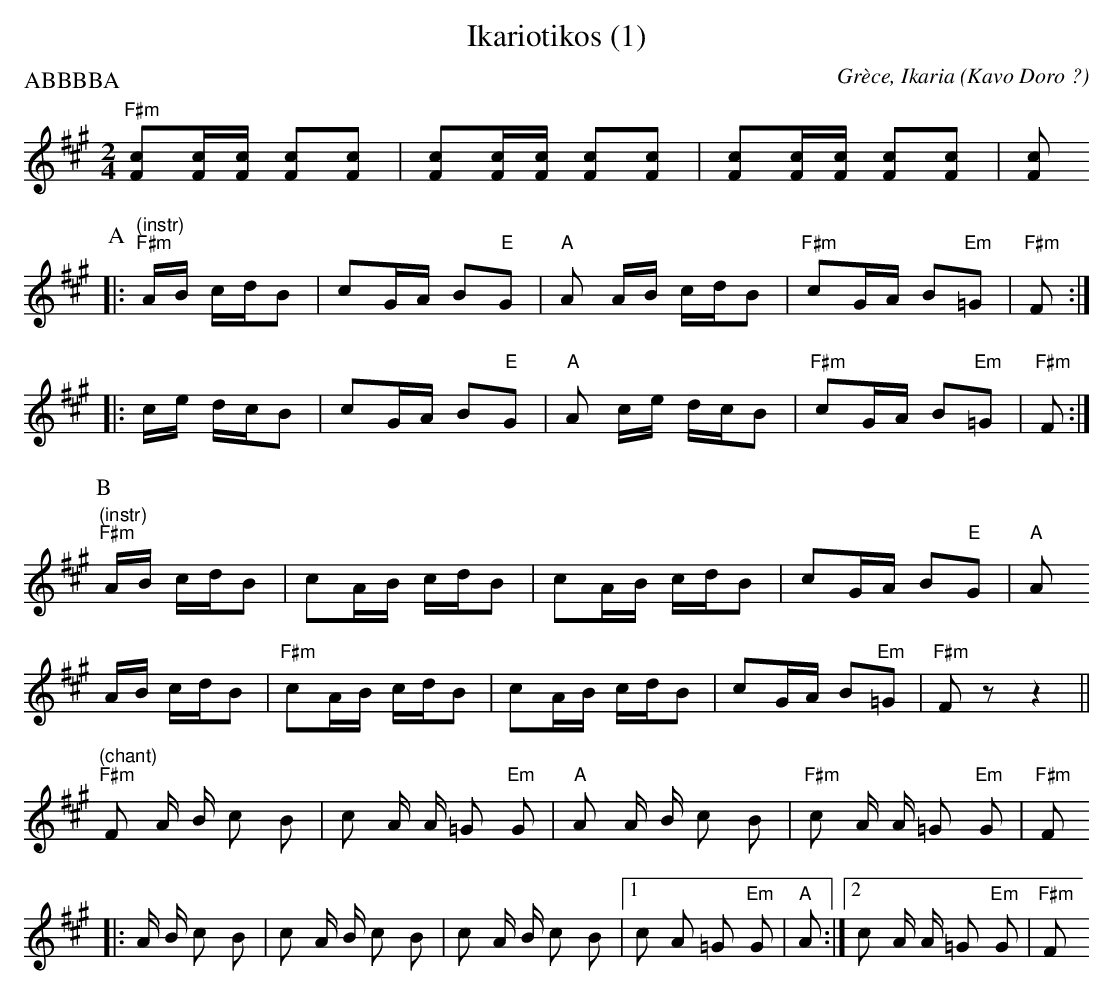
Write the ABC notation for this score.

X:1
T:Ikariotikos (1)
O:Gr\`ece, Ikaria (Kavo Doro ?)
P:ABBBBA
M:2/4
L:1/16
K:F#m
"F#m"[F2c2][Fc][Fc] [F2c2][F2c2] | [F2c2][Fc][Fc] [F2c2][F2c2] | [F2c2][Fc][Fc] [F2c2][F2c2] | [F2c2]
P:A
|: "^(instr)""F#m"AB cdB2 | c2GA B2"E"G2 | "A"A2 AB cdB2 | "F#m"c2GA B2"Em"=G2 | "F#m"F2 :|
|: ce dcB2 | c2GA B2"E"G2 | "A"A2 ce dcB2 | "F#m"c2GA B2"Em"=G2 | "F#m"F2 :|
P:B
"^(instr)""F#m"AB cdB2 | c2AB cdB2 | c2AB cdB2 | c2GA B2"E"G2 | "A"A2
AB cdB2 | "F#m"c2AB cdB2 | c2AB cdB2 | c2GA B2"Em"=G2 | "F#m"F2 z2 z4||
"^(chant)""F#m"F2 A B c2 B2 | c2 A A =G2 "Em"G2 | "A"A2 A B c2 B2 | "F#m"c2 A A =G2 "Em"G2 | "F#m"F2
|:A B c2 B2 | c2 A B c2 B2 | c2 A B c2 B2 |1 c2 A2 =G2 "Em"G2 | "A"A2 :|2 c2 A A =G2 "Em"G2 | "F#m"F2
